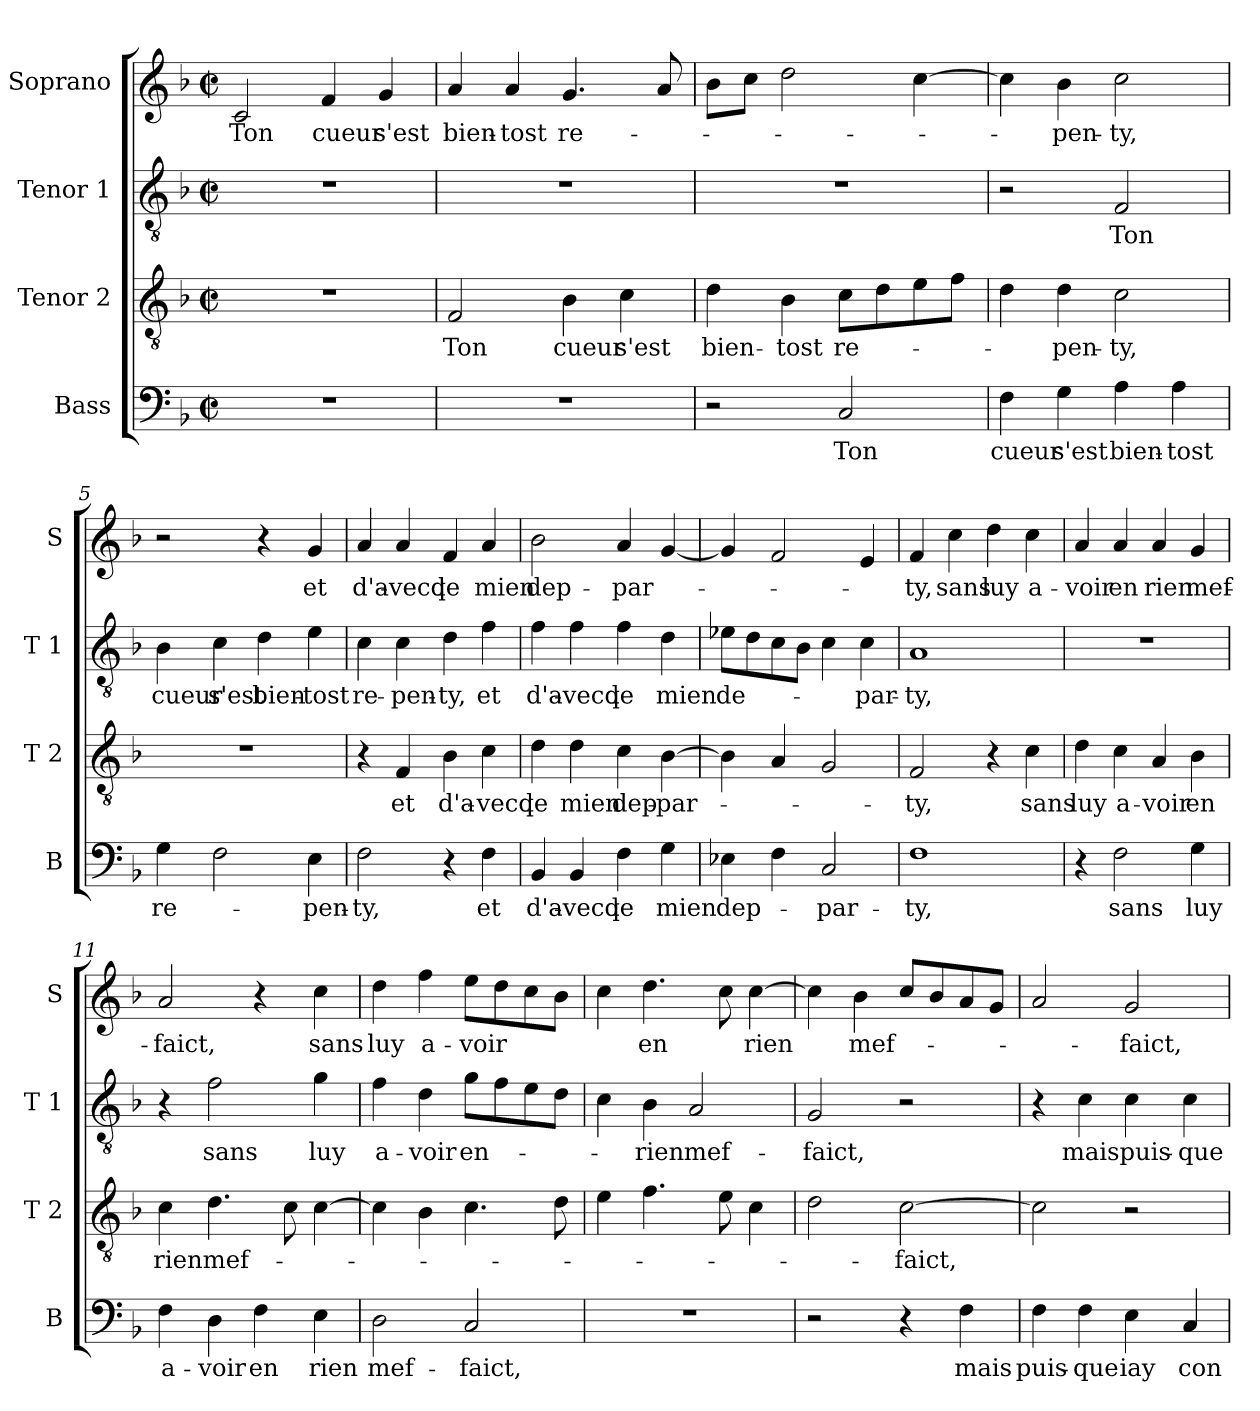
**kern	**text	**kern	**text	**kern	**text	**kern	**text
*part4	*part4	*part3	*part3	*part2	*part2	*part1	*part1
*staff4	*staff4	*staff3	*staff3	*staff2	*staff2	*staff1	*staff1
*I"Bass	*	*I"Tenor 2	*	*I"Tenor 1	*	*I"Soprano	*
*I'B	*	*I'T 2	*	*I'T 1	*	*I'S	*
*clefF4	*	*clefGv2	*	*clefGv2	*	*clefG2	*
*k[b-]	*	*k[b-]	*	*k[b-]	*	*k[b-]	*
*F:	*	*F:	*	*F:	*	*F:	*
*M2/2	*	*M2/2	*	*M2/2	*	*M2/2	*
*met(c|)	*	*met(c|)	*	*met(c|)	*	*met(c|)	*
=1	=1	=1	=1	=1	=1	=1	=1
!	!	!	!	!	!	!	!LO:LY:b
1r	.	1r	.	1r	.	2c/	Ton
!	!	!	!	!	!	!	!LO:LY:b
.	.	.	.	.	.	4f/	cueur
!	!	!	!	!	!	!	!LO:LY:b
.	.	.	.	.	.	4g/	s'est
=2	=2	=2	=2	=2	=2	=2	=2
!	!	!	!LO:LY:b	!	!	!	!LO:LY:b
1r	.	2F/	Ton	1r	.	4a/	bien-
!	!	!	!	!	!	!	!LO:LY:b
.	.	.	.	.	.	4a/	-tost
!	!	!	!LO:LY:b	!	!	!	!LO:LY:b
.	.	4B-\	cueur	.	.	4.g/	re-
!	!	!	!LO:LY:b	!	!	!	!
.	.	4c\	s'est	.	.	.	.
.	.	.	.	.	.	8a/	.
=3	=3	=3	=3	=3	=3	=3	=3
!	!	!	!LO:LY:b	!	!	!	!
2r	.	4d\	bien-	1r	.	8b-\L	.
.	.	.	.	.	.	8cc\J	.
!	!	!	!LO:LY:b	!	!	!	!
.	.	4B-\	-tost	.	.	2dd\	.
!	!LO:LY:b	!	!LO:LY:b	!	!	!	!
2C/	Ton	8c\L	re-	.	.	.	.
.	.	8d\	.	.	.	.	.
.	.	8e\	.	.	.	[4cc\	.
.	.	8f\J	.	.	.	.	.
=4	=4	=4	=4	=4	=4	=4	=4
!	!LO:LY:b	!	!	!	!	!	!
4F\	cueur	4d\	.	2r	.	4cc\]	.
!	!LO:LY:b	!	!LO:LY:b	!	!	!	!LO:LY:b
4G\	s'est	4d\	-pen-	.	.	4b-\	-pen-
!	!LO:LY:b	!	!LO:LY:b	!	!LO:LY:b	!	!LO:LY:b
4A\	bien-	2c\	-ty,	2F/	Ton	2cc\	-ty,
!	!LO:LY:b	!	!	!	!	!	!
4A\	-tost	.	.	.	.	.	.
=5	=5	=5	=5	=5	=5	=5	=5
!	!LO:LY:b	!	!	!	!LO:LY:b	!	!
4G\	re-	1r	.	4B-\	cueur	2r	.
!	!	!	!	!	!LO:LY:b	!	!
2F\	.	.	.	4c\	s'est	.	.
!	!	!	!	!	!LO:LY:b	!	!
.	.	.	.	4d\	bien-	4r	.
!	!LO:LY:b	!	!	!	!LO:LY:b	!	!LO:LY:b
4E\	-pen-	.	.	4e\	-tost	4g/	et
!!LO:LB:g=z
=6	=6	=6	=6	=6	=6	=6	=6
!	!LO:LY:b	!	!	!	!LO:LY:b	!	!LO:LY:b
2F\	-ty,	4r	.	4c\	re-	4a/	d'a-
!	!	!	!LO:LY:b	!	!LO:LY:b	!	!LO:LY:b
.	.	4F/	et	4c\	-pen-	4a/	-vecq
!	!	!	!LO:LY:b	!	!LO:LY:b	!	!LO:LY:b
4r	.	4B-\	d'a-	4d\	-ty,	4f/	le
!	!LO:LY:b	!	!LO:LY:b	!	!LO:LY:b	!	!LO:LY:b
4F\	et	4c\	-vecq	4f\	et	4a/	mien
=7	=7	=7	=7	=7	=7	=7	=7
!	!LO:LY:b	!	!LO:LY:b	!	!LO:LY:b	!	!LO:LY:b
4BB-/	d'a-	4d\	le	4f\	d'a-	2b-\	dep-
!	!LO:LY:b	!	!LO:LY:b	!	!LO:LY:b	!	!
4BB-/	-vecq	4d\	mien	4f\	-vecq	.	.
!	!LO:LY:b	!	!LO:LY:b	!	!LO:LY:b	!	!LO:LY:b
4F\	le	4c\	dep-	4f\	le	4a/	-par-
!	!LO:LY:b	!	!LO:LY:b	!	!LO:LY:b	!	!
4G\	mien	[4B-\	-par-	4d\	mien	[4g/	.
=8	=8	=8	=8	=8	=8	=8	=8
!	!LO:LY:b	!	!	!	!LO:LY:b	!	!
4E-X\	dep-	4B-\]	.	8e-X\L	de-	4g/]	.
.	.	.	.	8d\	.	.	.
4F\	.	4A/	.	8c\	.	2f/	.
.	.	.	.	8B-\J	.	.	.
!	!LO:LY:b	!	!	!	!	!	!
2C/	-par-	2G/	.	4c\	.	.	.
!	!	!	!	!	!LO:LY:b	!	!
.	.	.	.	4c\	-par-	4e/	.
=9	=9	=9	=9	=9	=9	=9	=9
!	!LO:LY:b	!	!LO:LY:b	!	!LO:LY:b	!	!LO:LY:b
1F	-ty,	2F/	-ty,	1A	-ty,	4f/	-ty,
!	!	!	!	!	!	!	!LO:LY:b
.	.	.	.	.	.	4cc\	sans
!	!	!	!	!	!	!	!LO:LY:b
.	.	4r	.	.	.	4dd\	luy
!	!	!	!LO:LY:b	!	!	!	!LO:LY:b
.	.	4c\	sans	.	.	4cc\	a-
=10	=10	=10	=10	=10	=10	=10	=10
!	!	!	!LO:LY:b	!	!	!	!LO:LY:b
4r	.	4d\	luy	1r	.	4a/	-voir
!	!LO:LY:b	!	!LO:LY:b	!	!	!	!LO:LY:b
2F\	sans	4c\	a-	.	.	4a/	en
!	!	!	!LO:LY:b	!	!	!	!LO:LY:b
.	.	4A/	-voir	.	.	4a/	rien
!	!LO:LY:b	!	!LO:LY:b	!	!	!	!LO:LY:b
4G\	luy	4B-\	en	.	.	4g/	mef-
!!LO:PB:g=z
=11	=11	=11	=11	=11	=11	=11	=11
!	!LO:LY:b	!	!LO:LY:b	!	!	!	!LO:LY:b
4F\	a-	4c\	rien	4r	.	2a/	-faict,
!	!LO:LY:b	!	!LO:LY:b	!	!LO:LY:b	!	!
4D\	-voir	4.d\	mef-	2f\	sans	.	.
!	!LO:LY:b	!	!	!	!	!	!
4F\	en	.	.	.	.	4r	.
.	.	8c\	.	.	.	.	.
!	!LO:LY:b	!	!	!	!LO:LY:b	!	!LO:LY:b
4E\	rien	[4c\	.	4g\	luy	4cc\	sans
=12	=12	=12	=12	=12	=12	=12	=12
!	!LO:LY:b	!	!	!	!LO:LY:b	!	!LO:LY:b
2D\	mef-	4c\]	.	4f\	a-	4dd\	luy
!	!	!	!	!	!LO:LY:b	!	!LO:LY:b
.	.	4B-\	.	4d\	-voir	4ff\	a-
!	!LO:LY:b	!	!	!	!LO:LY:b	!	!LO:LY:b
2C/	-faict,	4.c\	.	8g\L	en-	8ee\L	-voir
.	.	.	.	8f\	.	8dd\	.
.	.	.	.	8e\	.	8cc\	.
.	.	8d\	.	8d\J	.	8b-\J	.
=13	=13	=13	=13	=13	=13	=13	=13
1r	.	4e\	.	4c\	.	4cc\	.
!	!	!	!	!	!LO:LY:b	!	!LO:LY:b
.	.	4.f\	.	4B-\	-rien	4.dd\	en
!	!	!	!	!	!LO:LY:b	!	!
.	.	.	.	2A/	mef-	.	.
.	.	8e\	.	.	.	8cc\	.
!	!	!	!	!	!	!	!LO:LY:b
.	.	4c\	.	.	.	[4cc\	rien
=14	=14	=14	=14	=14	=14	=14	=14
!	!	!	!	!	!LO:LY:b	!	!
2r	.	2d\	.	2G/	-faict,	4cc\]	.
!	!	!	!	!	!	!	!LO:LY:b
.	.	.	.	.	.	4b-\	mef-
!	!	!	!LO:LY:b	!	!	!	!
4r	.	[2c\	-faict,	2r	.	8cc/L	.
.	.	.	.	.	.	8b-/	.
!	!LO:LY:b	!	!	!	!	!	!
4F\	mais	.	.	.	.	8a/	.
.	.	.	.	.	.	8g/J	.
=15	=15	=15	=15	=15	=15	=15	=15
!	!LO:LY:b	!	!	!	!	!	!
4F\	puis-	2c\]	.	4r	.	2a/	.
!	!LO:LY:b	!	!	!	!LO:LY:b	!	!
4F\	-que	.	.	4c\	mais	.	.
!	!LO:LY:b	!	!	!	!LO:LY:b	!	!LO:LY:b
4E\	iay	2r	.	4c\	puis-	2g/	-faict,
!	!LO:LY:b	!	!	!	!LO:LY:b	!	!
4C/	con-	.	.	4c\	-que	.	.
=	=	=	=	=	=	=	=
*-	*-	*-	*-	*-	*-	*-	*-
